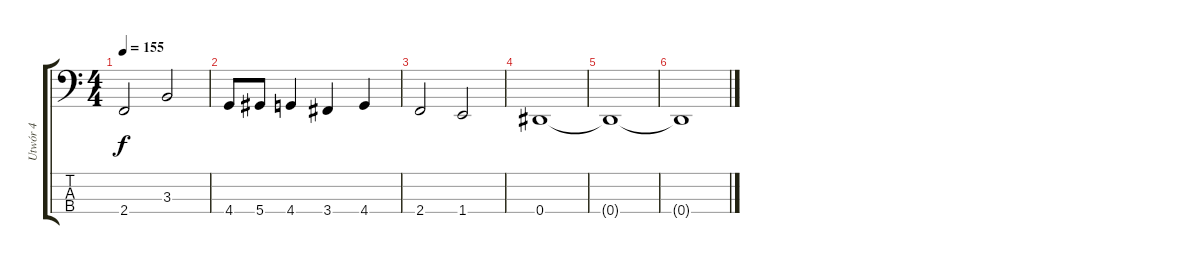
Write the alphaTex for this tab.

\track ("Utwór 4" "Utwór 4") {instrument electricbassfinger}
\staff {score tabs}
\tuning (Gb2 Db2 Ab1 Eb1) {hide}
\ts (4 4)
\tempo 155
\clef f4
\ks c
2.4.2{dy f} 3.3.2 |
4.4.8 5.4.8 4.4.4 3.4.4 4.4.4 |
2.4.2 1.4.2 |
0.4.1 |
0.4{t}.1 |
0.4{t}.1
